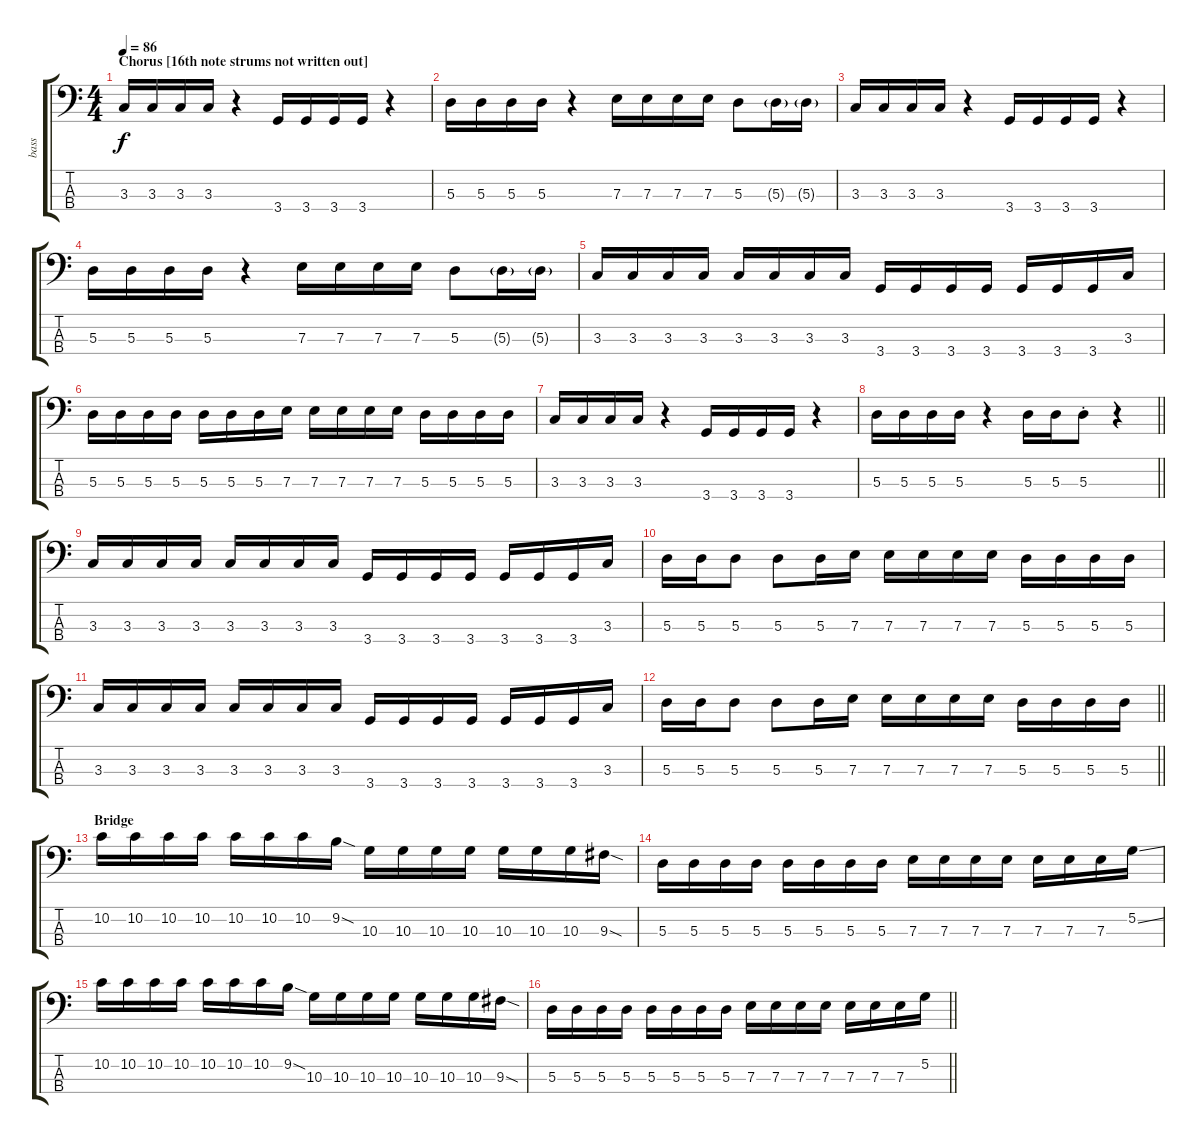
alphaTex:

\track ("bass" "bass") {instrument electricbassfinger}
\staff {score tabs}
\tuning (G2 D2 A1 E1) {hide}
\ts (4 4)
\section ("" "Chorus [16th note strums not written out]")
\tempo 86
\clef f4
\ks c
3.3.16{dy f} 3.3.16 3.3.16 3.3.16 r.4 3.4.16 3.4.16 3.4.16 3.4.16 r.4 |
5.3.16 5.3.16 5.3.16 5.3.16 r.4 7.3.16 7.3.16 7.3.16 7.3.16 5.3.8 5.3{g}.16 5.3{g}.16 |
3.3.16 3.3.16 3.3.16 3.3.16 r.4 3.4.16 3.4.16 3.4.16 3.4.16 r.4 |
5.3.16 5.3.16 5.3.16 5.3.16 r.4 7.3.16 7.3.16 7.3.16 7.3.16 5.3.8 5.3{g}.16 5.3{g}.16 |
3.3.16 3.3.16 3.3.16 3.3.16 3.3.16 3.3.16 3.3.16 3.3.16 3.4.16 3.4.16 3.4.16 3.4.16 3.4.16 3.4.16 3.4.16 3.3.16 |
5.3.16 5.3.16 5.3.16 5.3.16 5.3.16 5.3.16 5.3.16 7.3.16 7.3.16 7.3.16 7.3.16 7.3.16 5.3.16 5.3.16 5.3.16 5.3.16 |
3.3.16 3.3.16 3.3.16 3.3.16 r.4 3.4.16 3.4.16 3.4.16 3.4.16 r.4 |
\barLineRight lightlight
5.3.16 5.3.16 5.3.16 5.3.16 r.4 5.3.16 5.3.16 5.3{st}.8 r.4 |
3.3.16 3.3.16 3.3.16 3.3.16 3.3.16 3.3.16 3.3.16 3.3.16 3.4.16 3.4.16 3.4.16 3.4.16 3.4.16 3.4.16 3.4.16 3.3.16 |
5.3.16 5.3.16 5.3.8 5.3.8 5.3.16 7.3.16 7.3.16 7.3.16 7.3.16 7.3.16 5.3.16 5.3.16 5.3.16 5.3.16 |
3.3.16 3.3.16 3.3.16 3.3.16 3.3.16 3.3.16 3.3.16 3.3.16 3.4.16 3.4.16 3.4.16 3.4.16 3.4.16 3.4.16 3.4.16 3.3.16 |
\barLineRight lightlight
5.3.16 5.3.16 5.3.8 5.3.8 5.3.16 7.3.16 7.3.16 7.3.16 7.3.16 7.3.16 5.3.16 5.3.16 5.3.16 5.3.16 |
\section ("" "Bridge")
10.2.16 10.2.16 10.2.16 10.2.16 10.2.16 10.2.16 10.2.16 9.2{sod}.16 10.3.16 10.3.16 10.3.16 10.3.16 10.3.16 10.3.16 10.3.16 9.3{sod}.16 |
5.3.16 5.3.16 5.3.16 5.3.16 5.3.16 5.3.16 5.3.16 5.3.16 7.3.16 7.3.16 7.3.16 7.3.16 7.3.16 7.3.16 7.3.16 5.2{ss}.16 |
10.2.16 10.2.16 10.2.16 10.2.16 10.2.16 10.2.16 10.2.16 9.2{sod}.16 10.3.16 10.3.16 10.3.16 10.3.16 10.3.16 10.3.16 10.3.16 9.3{sod}.16 |
\barLineRight lightlight
5.3.16 5.3.16 5.3.16 5.3.16 5.3.16 5.3.16 5.3.16 5.3.16 7.3.16 7.3.16 7.3.16 7.3.16 7.3.16 7.3.16 7.3.16 5.2{ss}.16
